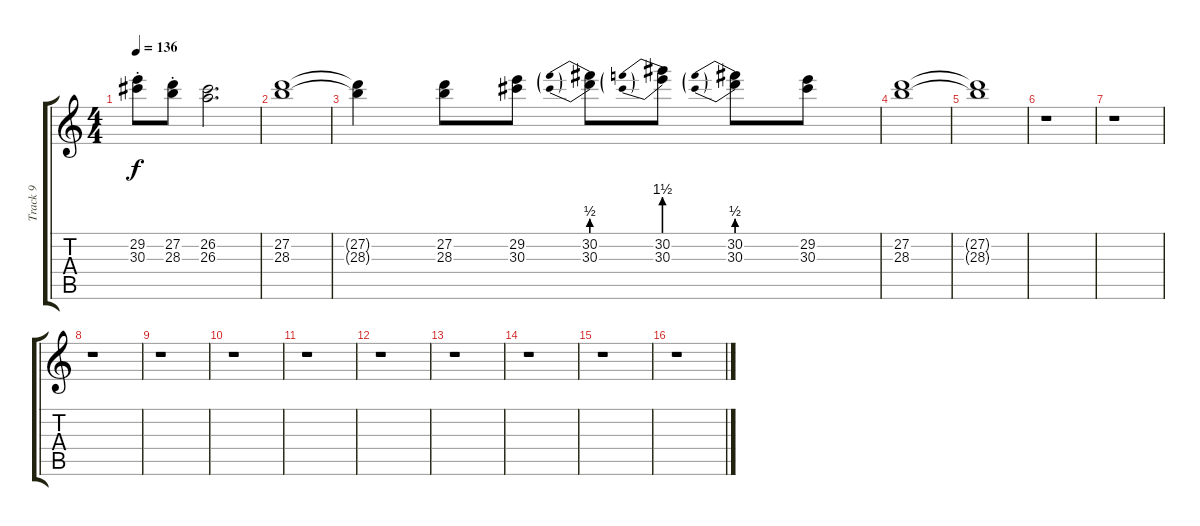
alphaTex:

\track ("Track 9" "Track 9") {instrument lead2sawtooth}
\staff {score tabs}
\tuning (E4 B3 G3 D3 A2 E2) {hide}
\ts (4 4)
\tempo 136
\clef g2
\ks c
(29.2{st} 30.3{st}).8{dy f} (27.2{st} 28.3{st}).8 (26.2 26.3).2{d} |
(27.2 28.3).1{volume 8 instrument lead2sawtooth} |
(27.2{t} 28.3{t}).4 (27.2 28.3).8 (29.2 30.3).8 (30.2{be (prebend 0 2 60 2)} 30.3{be (prebend 0 2 60 2)}).8 (30.2{be (prebend 0 6 60 6)} 30.3{be (prebend 0 6 60 6)}).8 (30.2{be (prebend 0 2 60 2)} 30.3{be (prebend 0 2 60 2)}).8 (29.2 30.3).8 |
(27.2 28.3).1{volume 0 instrument lead2sawtooth} |
(27.2{t} 28.3{t}).1 |
r.1 |
r.1 |
r.1 |
r.1 |
r.1 |
r.1 |
r.1 |
r.1 |
r.1 |
r.1 |
r.1
